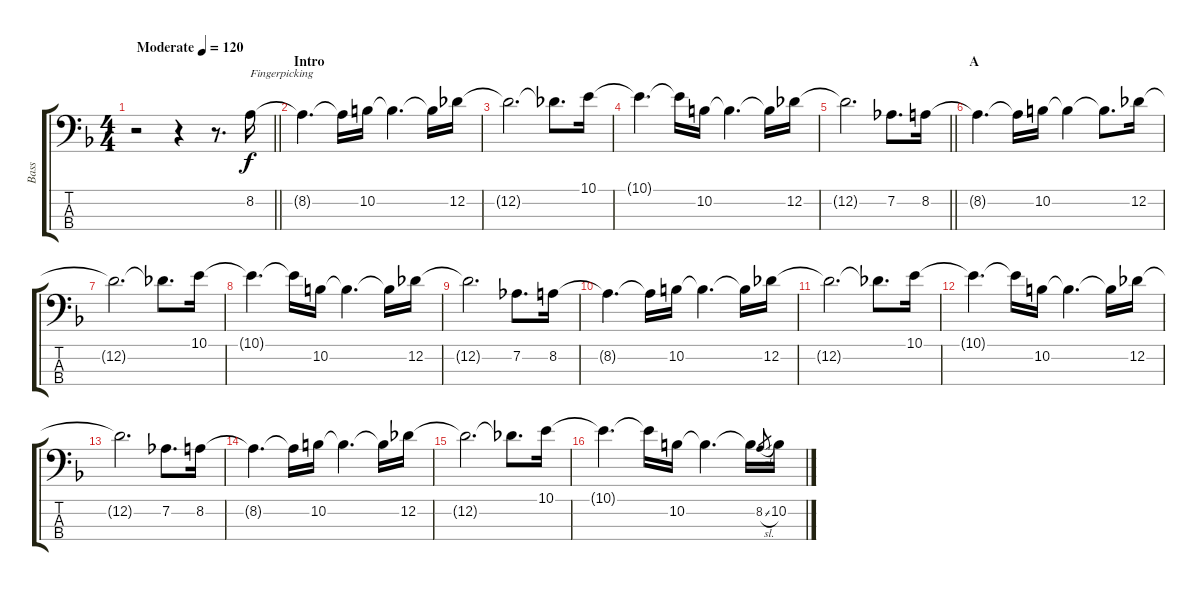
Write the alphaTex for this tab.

\track ("Bass" "Bass") {instrument electricbasspick}
\staff {score tabs}
\tuning (Gb2 Db2 Ab1 Db1) {hide}
\ts (4 4)
\tempo (120 "Moderate")
\clef f4
\barLineRight lightlight
\ks f
r.2{dy f instrument electricbasspick} r.4 r.8{d} 8.2.16{txt "Fingerpicking" instrument electricbassfinger} |
\section ("" "Intro")
8.2{t}.4{d} 8.2{t}.16 10.2.16 10.2{t}.4{d} 10.2{t}.16 12.2.16 |
12.2{t}.2{d} 12.2{t}.8{d} 10.1.16 |
10.1{t}.4{d} 10.1{t}.16 10.2.16 10.2{t}.4{d} 10.2{t}.16 12.2.16 |
\barLineRight lightlight
12.2{t}.2{d} 7.2.8{d} 8.2.16 |
\section ("" "A")
8.2{t}.4{d} 8.2{t}.16 10.2.16 10.2{t}.4 10.2{t}.8{d} 12.2.16 |
12.2{t}.2{d} 12.2{t}.8{d} 10.1.16 |
10.1{t}.4{d} 10.1{t}.16 10.2.16 10.2{t}.4{d} 10.2{t}.16 12.2.16 |
12.2{t}.2{d} 7.2.8{d} 8.2.16 |
8.2{t}.4{d} 8.2{t}.16 10.2.16 10.2{t}.4{d} 10.2{t}.16 12.2.16 |
12.2{t}.2{d} 12.2{t}.8{d} 10.1.16 |
10.1{t}.4{d} 10.1{t}.16 10.2.16 10.2{t}.4{d} 10.2{t}.16 12.2.16 |
12.2{t}.2{d} 7.2.8{d} 8.2.16 |
8.2{t}.4{d} 8.2{t}.16 10.2.16 10.2{t}.4{d} 10.2{t}.16 12.2.16 |
12.2{t}.2{d} 12.2{t}.8{d} 10.1.16 |
10.1{t}.4{d} 10.1{t}.16 10.2.16 10.2{t}.4{d} 10.2{t}.16 8.2{sl}.8{gr} 10.2.16
